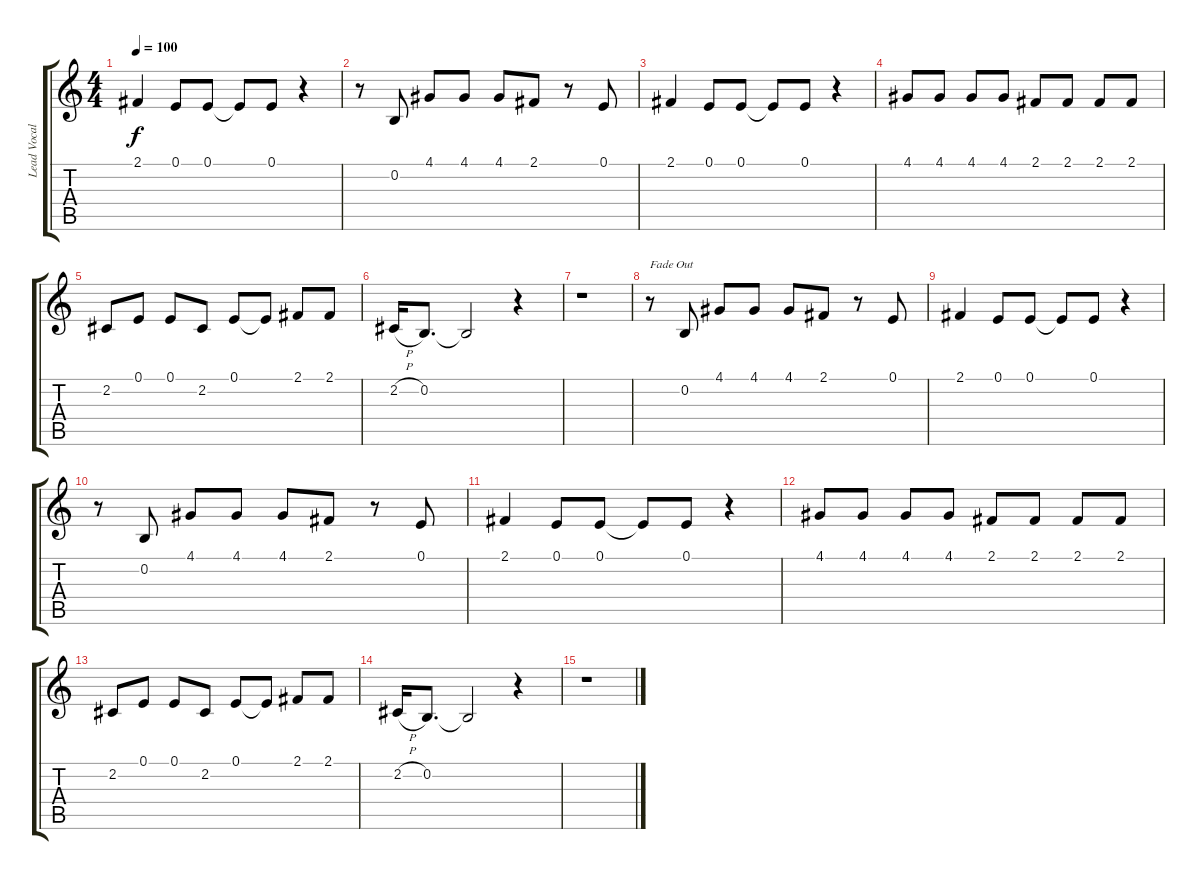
\track ("Lead Vocals" "Lead Vocal") {mute instrument altosax}
\staff {score tabs}
\tuning (E4 B3 G3 D3 A2 E2) {hide}
\ts (4 4)
\tempo 100
\clef g2
\ks c
2.1.4{dy f} 0.1.8 0.1.8 0.1{t}.8 0.1.8 r.4 |
r.8 0.2.8 4.1.8 4.1.8 4.1.8 2.1.8 r.8 0.1.8 |
2.1.4 0.1.8 0.1.8 0.1{t}.8 0.1.8 r.4 |
4.1.8 4.1.8 4.1.8 4.1.8 2.1.8 2.1.8 2.1.8 2.1.8 |
2.2.8 0.1.8 0.1.8 2.2.8 0.1.8 0.1{t}.8 2.1.8 2.1.8 |
2.2{h}.16 0.2.8{d} 0.2{t}.2 r.4 |
r.1 |
r.8{txt "Fade Out" volume 11} 0.2.8 4.1.8 4.1.8 4.1.8 2.1.8 r.8 0.1.8 |
2.1.4{volume 10} 0.1.8 0.1.8 0.1{t}.8 0.1.8 r.4 |
r.8{volume 8} 0.2.8 4.1.8 4.1.8 4.1.8 2.1.8 r.8 0.1.8 |
2.1.4{volume 6} 0.1.8 0.1.8 0.1{t}.8 0.1.8 r.4 |
4.1.8{volume 5} 4.1.8 4.1.8 4.1.8 2.1.8 2.1.8 2.1.8 2.1.8 |
2.2.8{volume 3} 0.1.8 0.1.8 2.2.8 0.1.8 0.1{t}.8 2.1.8 2.1.8 |
2.2{h}.16{volume 2} 0.2.8{d} 0.2{t}.2 r.4 |
r.1
